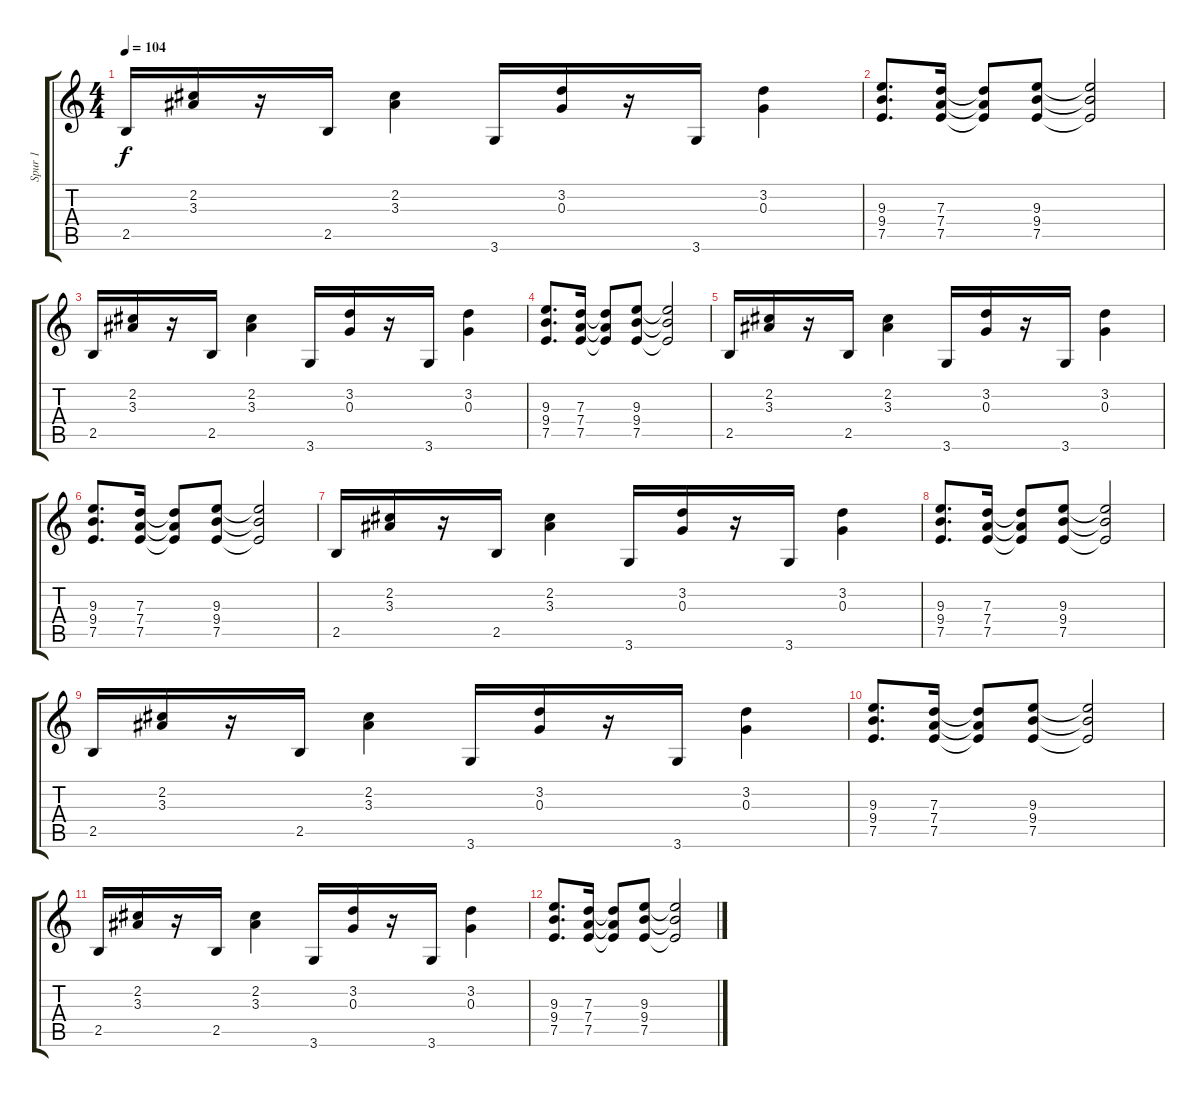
\track ("Spur 1" "Spur 1") {instrument overdrivenguitar}
\staff {score tabs}
\tuning (E4 B3 G3 D3 A2 E2) {hide}
\ts (4 4)
\tempo 104
\clef g2
\ks c
2.5.16{dy f} (2.2 3.3).16 r.16 2.5.16 (2.2 3.3).4 3.6.16 (3.2 0.3).16 r.16 3.6.16 (3.2 0.3).4 |
(9.3 9.4 7.5).8{d} (7.3 7.4 7.5).16 (7.3{t} 7.4{t} 7.5{t}).8 (9.3 9.4 7.5).8 (9.3{t} 9.4{t} 7.5{t}).2 |
2.5.16 (2.2 3.3).16 r.16 2.5.16 (2.2 3.3).4 3.6.16 (3.2 0.3).16 r.16 3.6.16 (3.2 0.3).4 |
(9.3 9.4 7.5).8{d} (7.3 7.4 7.5).16 (7.3{t} 7.4{t} 7.5{t}).8 (9.3 9.4 7.5).8 (9.3{t} 9.4{t} 7.5{t}).2 |
2.5.16 (2.2 3.3).16 r.16 2.5.16 (2.2 3.3).4 3.6.16 (3.2 0.3).16 r.16 3.6.16 (3.2 0.3).4 |
(9.3 9.4 7.5).8{d} (7.3 7.4 7.5).16 (7.3{t} 7.4{t} 7.5{t}).8 (9.3 9.4 7.5).8 (9.3{t} 9.4{t} 7.5{t}).2 |
2.5.16 (2.2 3.3).16 r.16 2.5.16 (2.2 3.3).4 3.6.16 (3.2 0.3).16 r.16 3.6.16 (3.2 0.3).4 |
(9.3 9.4 7.5).8{d} (7.3 7.4 7.5).16 (7.3{t} 7.4{t} 7.5{t}).8 (9.3 9.4 7.5).8 (9.3{t} 9.4{t} 7.5{t}).2 |
2.5.16 (2.2 3.3).16 r.16 2.5.16 (2.2 3.3).4 3.6.16 (3.2 0.3).16 r.16 3.6.16 (3.2 0.3).4 |
(9.3 9.4 7.5).8{d} (7.3 7.4 7.5).16 (7.3{t} 7.4{t} 7.5{t}).8 (9.3 9.4 7.5).8 (9.3{t} 9.4{t} 7.5{t}).2 |
2.5.16 (2.2 3.3).16 r.16 2.5.16 (2.2 3.3).4 3.6.16 (3.2 0.3).16 r.16 3.6.16 (3.2 0.3).4 |
(9.3 9.4 7.5).8{d} (7.3 7.4 7.5).16 (7.3{t} 7.4{t} 7.5{t}).8 (9.3 9.4 7.5).8 (9.3{t} 9.4{t} 7.5{t}).2
